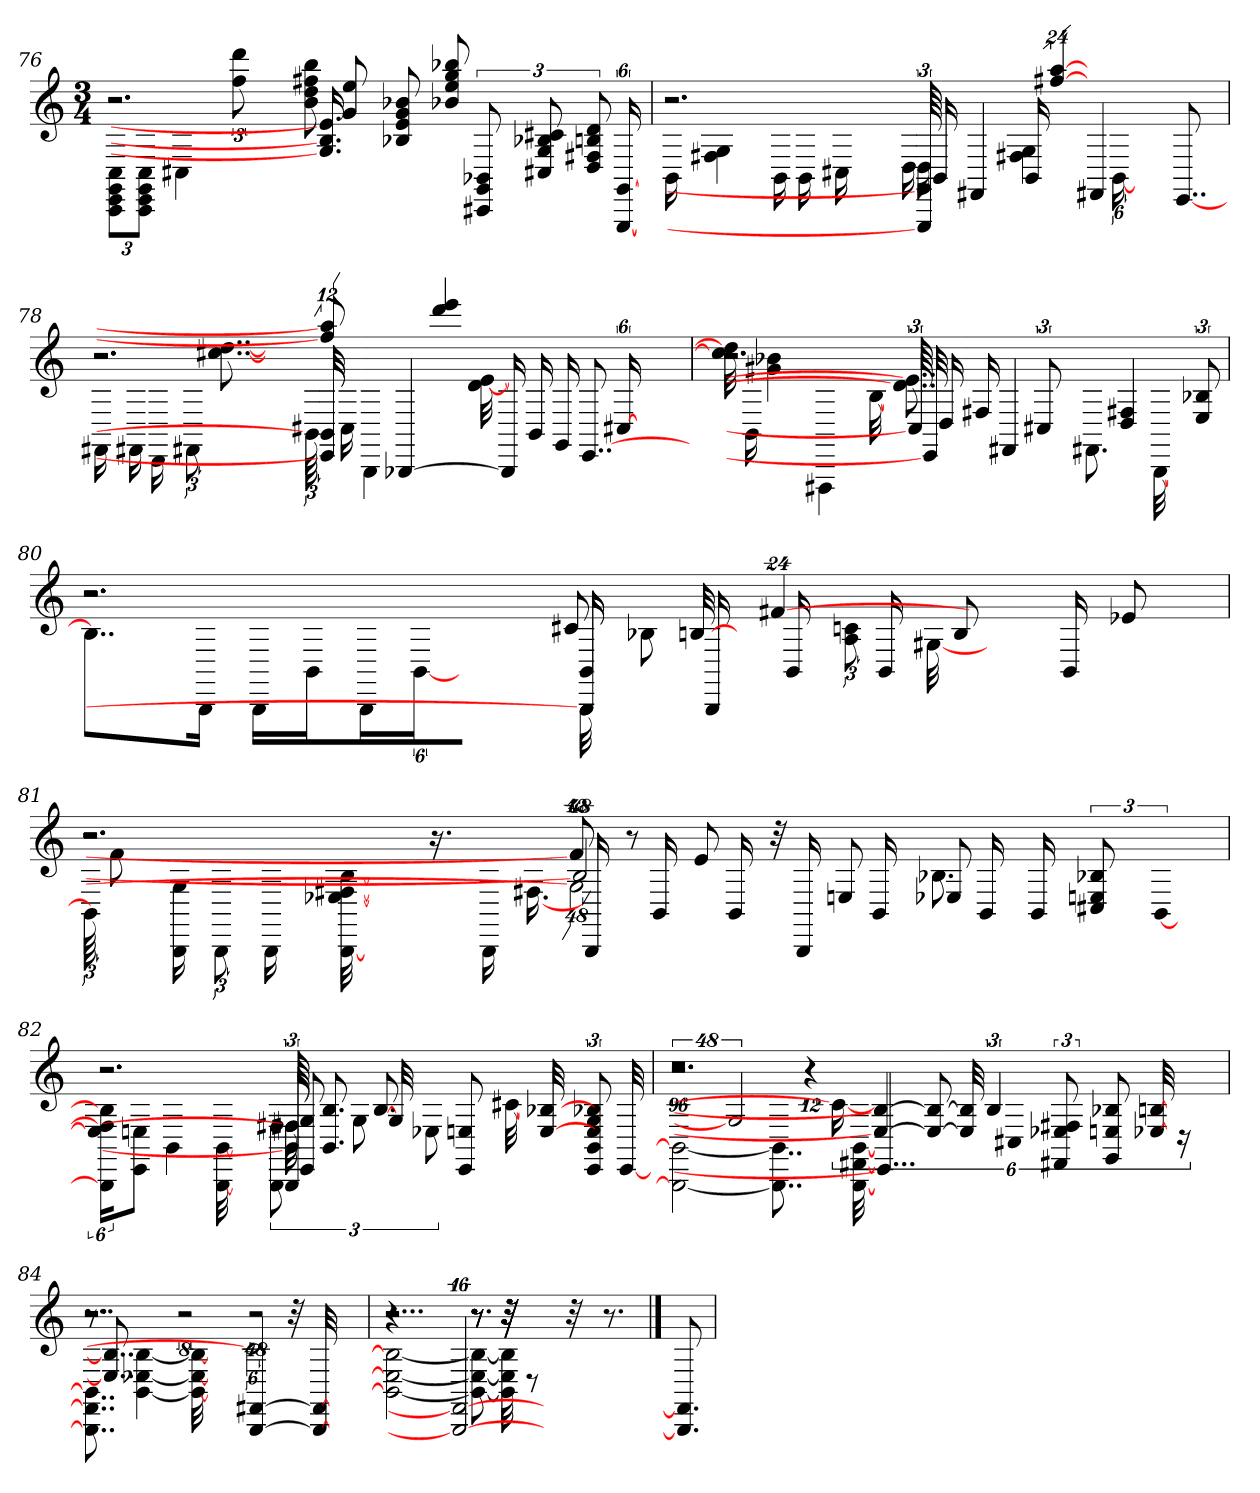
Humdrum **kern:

**kern
*part1
*staff1
*clefG2
*M3/4
=76
*^
*	*^
*	*	*^
*	*	*	*^
*	*	*	*	*^
*	*	*	*	*	*^
2.r	12C 12EE 12GG 12CCL	2.r	2.r	2.r	2.r	2.r
.	12GG 12CC 12C 12EEJ	.	.	.	.	.
.	4C#X	.	.	.	.	.
.	12ddd 12ff	.	.	.	.	.
.	48%37ryy	.	.	.	.	.
16.e] 16.B-] 16.G]	.	8ee 8g	8bb 8ff#X 8dd 8b	48%25ryy	48%25ryy	48%25ryy
8g 8b-X 8B-X 8e	.	.	.	.	.	.
.	.	8b-X 8ee 8bb-X 8gg	48%19ryy	.	.	.
12BB-X 12GG 12CC#X	.	.	.	.	.	.
.	.	48%13ryy	.	.	.	.
12B-X 12c#X 12C#X 12G	.	.	.	.	.	.
12B 12D 12F#X 12d	.	.	.	.	.	.
[96%5GG [96%5GGG	.	.	.	.	.	.
=77	=77	=77	=77	=77	=77	=77
2.r	16BB	2.r	2.r	2.r	2.r	2.r
.	4G 4F#X	.	.	.	.	.
.	16BB	.	.	.	.	.
.	16BB	.	.	.	.	.
.	16C#X	.	.	.	.	.
.	48%47ryy	.	.	.	.	.
96GG] 96GGG]	.	16BB	16D	48%35ryy	16D	48%35ryy
4FF#X	.	.	.	.	.	.
.	.	16BB	4F#X 4G	.	3%2ryy	.
.	.	[96%13aa [96%13ff#X	.	.	.	.
4FF#X	.	4...ryy	.	.	.	.
.	.	.	[96%5BB	.	.	.
.	.	.	96%35ryy	.	.	.
[8..EE	.	.	.	.	.	.
=78	=78	=78	=78	=78	=78	=78
2.r	16FF#X	2.r	2.r	2.r	2.r	2.r
.	16FF#X	.	.	.	.	.
.	16DDLL	.	.	.	.	.
.	12FF#XJ	.	.	.	.	.
.	[8..dd [8..cc#X	.	.	.	.	.
.	96%85ryy	.	.	.	.	.
32EE]	.	96%11aa] 96%11ff#]	96BB]	16BB	16C#X	2ryy
.	.	.	4BBB	.	.	.
[4BBB-X	.	.	.	.	.	.
.	.	.	.	2ryy	2ryy	.
.	.	4eee 4ddd	.	.	.	.
.	.	.	[32e [32d	.	.	.
16BBB-]	.	.	.	.	.	.
.	.	.	3ryy	.	.	.
16BB	.	.	.	.	.	.
.	.	16GG	.	.	.	.
[8..EE	.	.	.	.	.	.
.	.	[96%5C#X	.	.	.	.
.	.	48%7ryy	.	.	.	.
.	.	.	.	.	.	8ryy
.	.	.	.	16ryy	16ryy	.
=79	=79	=79	=79	=79	=79	=79
2.r	32dd] 32cc#]	2.r	2.r	2.r	2.r	2.r
.	16BB	.	.	.	.	.
.	4g#X 4b-X	.	.	.	.	.
.	4FFF#X	.	.	.	.	.
.	[32B	.	.	.	.	.
.	96%71ryy	.	.	.	.	.
32EE]	.	96C#]	8..e] 8..d]	16D	96%59ryy	96%59ryy
.	.	16F#X	.	.	.	.
4FF#X	.	.	.	.	.	.
.	.	.	.	96%53ryy	.	.
.	.	12C#X	.	.	.	.
.	.	24%11ryy	.	.	.	.
.	.	.	8.FF#X	.	.	.
4F#X 4D	.	.	.	.	.	.
.	.	.	[32BBB	.	.	.
.	.	.	96%17ryy	.	.	.
12B-X 12E	.	.	.	.	.	.
=80	=80	=80	=80	=80	=80	=80
2.r	8..BL]	2.r	2.r	2.r	2.r	2.r
.	16BBBJk	.	.	.	.	.
.	16BBBLL	.	.	.	.	.
.	16BBJ	.	.	.	.	.
.	16BBBL	.	.	.	.	.
.	[96%5BBJJ	.	.	.	.	.
.	24%19ryy	.	.	.	.	.
16BB	.	8c#X	32BBB]	16BBB	2ryy	2ryy
.	.	.	8B-X	.	.	.
16BBB	.	.	.	[32B	.	.
.	.	.	.	4...ryy	.	.
16BB	.	[96%13f#X	.	.	.	.
.	.	.	12c 12A	.	.	.
16BB	.	.	.	.	.	.
.	.	.	[32G#X	.	.	.
8B	.	.	.	.	.	.
.	.	96%29ryy	.	.	.	.
.	.	.	24%7ryy	.	.	.
16BB	.	.	.	.	.	.
8e-X	.	.	.	.	.	.
.	.	.	.	.	16ryy	16ryy
=81	=81	=81	=81	=81	=81	=81
2.r	96BBKKKL]	2.r	2.r	2.r	2r	2.r
.	8f	.	.	.	.	.
.	16BBB 16GL	.	.	.	.	.
.	12BBBJ	.	.	.	.	.
.	16BBBLL	.	.	.	.	.
.	[32BBB [32B [32E-X [32F#XJJk	.	.	.	.	.
.	96%91ryy	.	.	.	.	.
.	.	.	.	.	16.r	.
.	.	.	.	.	16BBB	.
.	.	.	.	.	[16.F#X	.
16BBB	.	96%11f#]	96%29G#]	96%29B]	32ryy	96%55ryy
.	.	.	.	.	8r	.
16BB	.	.	.	.	.	.
.	.	8e	.	.	.	.
16BB	.	.	.	.	.	.
.	.	.	.	.	32r	.
16BBB	.	.	.	.	96%37ryy	.
.	.	8E	.	.	.	.
16BB	.	.	.	.	.	.
.	.	.	8.B-X	8E-X	.	.
16BB	.	.	.	.	.	.
.	.	24%5ryy	.	.	.	.
16BB	.	.	.	.	.	.
.	.	.	.	48%7ryy	.	.
12B-X 12C#X 12E	.	.	.	.	.	.
.	.	.	12ryy	.	.	.
[96%5BB	.	.	.	.	.	.
=82	=82	=82	=82	=82	=82	=82
2.r	96%5BBB] 96%5B] 96%5E-] 96%5F#]KL	2.r	2.r	2.r	2.r	2.r
.	8E 8EEJ	.	.	.	.	.
.	4BB	.	.	.	.	.
.	[32BBB [32BB	.	.	.	.	.
.	48%35ryy	.	.	.	.	.
96BB]	.	8G 8EE	12F#X 12BBB	8F#X 8BBB	32F#]	4..ryy
8.BB 8.B	.	.	.	.	.	.
.	.	.	.	.	4ryy	.
.	.	.	12G	.	.	.
.	.	8.B	.	[32G	.	.
.	.	.	.	4ryy	.	.
.	.	.	12E-X	.	.	.
8EE 8E	.	.	.	.	.	.
.	.	.	[32c#X	.	.	.
.	.	.	8ryy	.	8ryy	.
.	.	[32E [32B-X	.	.	.	.
12EE 12BB 12E 12B-X 12G	.	.	.	.	.	.
.	.	16.ryy	.	.	.	.
[32EE	.	.	32ryy	32ryy	32ryy	.
=83	=83	=83	=83	=83	=83	=83
2.r	2BBB_ 2BB_	2.r	96%67r	96%29r	2.r	2.r
.	.	.	.	96%29G]	.	.
.	8..BBB] 8..BB]	.	.	.	.	.
.	.	.	.	48%7r	.	.
.	.	.	96%5c#_	.	.	.
.	[32FF#X [32BB [32BBB	.	.	.	.	.
4...EE]	96%65ryy	4E_ 4B-_	12%5ryy	96%65ryy	96%65ryy	96%65ryy
.	.	8E_ 8B-_	.	.	.	.
.	.	32E] 32B-]	.	.	.	.
.	.	6B	.	.	.	.
.	.	.	12C#X	.	.	.
12F#X 12E-X 12FF#X	.	.	.	.	.	.
.	.	.	96%5r	.	.	.
8B-X 8E 8GG	.	.	8ryy	.	.	.
.	.	[32B [32E-X	.	.	.	.
.	.	96%7ryy	.	.	.	.
=84	=84	=84	=84	=84	=84	=84
2.r	8..FF#] 8..BB] 8..BBB]	8..r	2.r	2.r	2.r	2.r
.	[4B [4E-X [4BB	8..B] 8..E-]	.	.	.	.
.	.	16%5r	.	.	.	.
.	32B_ 32E-_ 32BB_	.	.	.	.	.
.	3%2ryy	.	.	.	.	.
[4BBB [4FF#X	.	8.ryy	12%5c#]	96%29r	12%5ryy	12%5ryy
.	.	32r	.	.	.	.
.	.	96%19ryy	.	.	.	.
32BBB_ 32FF#_	.	.	.	.	.	.
96%13ryy	.	.	.	.	.	.
.	.	.	.	96%11ryy	.	.
=85	=85	=85	=85	=85	=85	=85
4...r	2B_ 2E-_ 2BB_	2r	2r	2r	2r	2r
32%9BBB_ 32%9FF#_	.	.	.	.	.	.
.	8B_ 8E-_ 8BB_	8.r	8r	8r	8r	8r
.	32B] 32E-] 32BB]	.	32r	32r	32r	32r
.	4...ryy	.	4...ryy	4...ryy	4...ryy	4...ryy
.	.	8r	.	.	.	.
8.ryy	.	.	.	.	.	.
.	.	32r	.	.	.	.
.	.	4ryy	.	.	.	.
8.r	.	.	.	.	.	.
.	.	32ryy	.	.	.	.
*v	*v	*v	*v	*v	*v	*v
==86
8.BBB] 8.FF#]
=
*-
